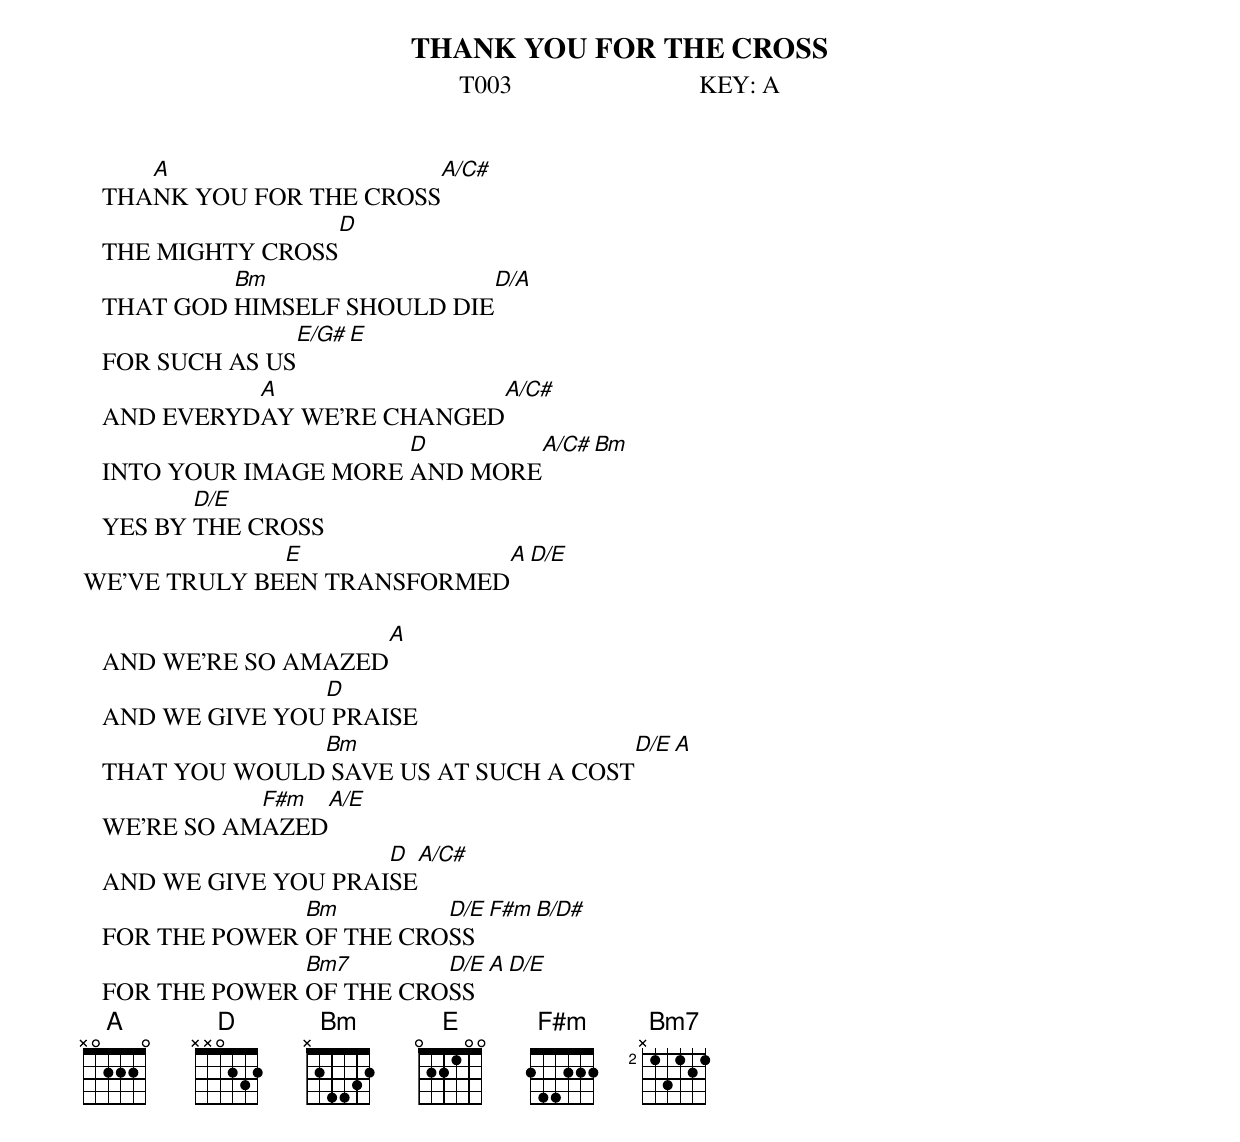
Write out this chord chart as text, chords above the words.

THANK YOU FOR THE CROSS
T003                              KEY: A
      A                                 A/C#
   THANK YOU FOR THE CROSS
                        D
   THE MIGHTY CROSS
            Bm                                 D/A
   THAT GOD HIMSELF SHOULD DIE
                           E/G#    E
   FOR SUCH AS US
             A                          A/C#
   AND EVERYDAY WE’RE CHANGED
                        D         A/C#           Bm
   INTO YOUR IMAGE MORE AND MORE
          D/E
   YES BY THE CROSS
              E                             A          D/E
WE’VE TRULY BEEN TRANSFORMED

                       A
   AND WE’RE SO AMAZED
                  D
   AND WE GIVE YOU PRAISE
                 Bm                           D/E        A
   THAT YOU WOULD SAVE US AT SUCH A COST
              F#m            A/E
   WE’RE SO AMAZED
                       D                           A/C#
   AND WE GIVE YOU PRAISE
                 Bm        D/E       F#m     B/D#
   FOR THE POWER OF THE CROSS
                 Bm7       D/E      A          D/E
   FOR THE POWER OF THE CROSS
